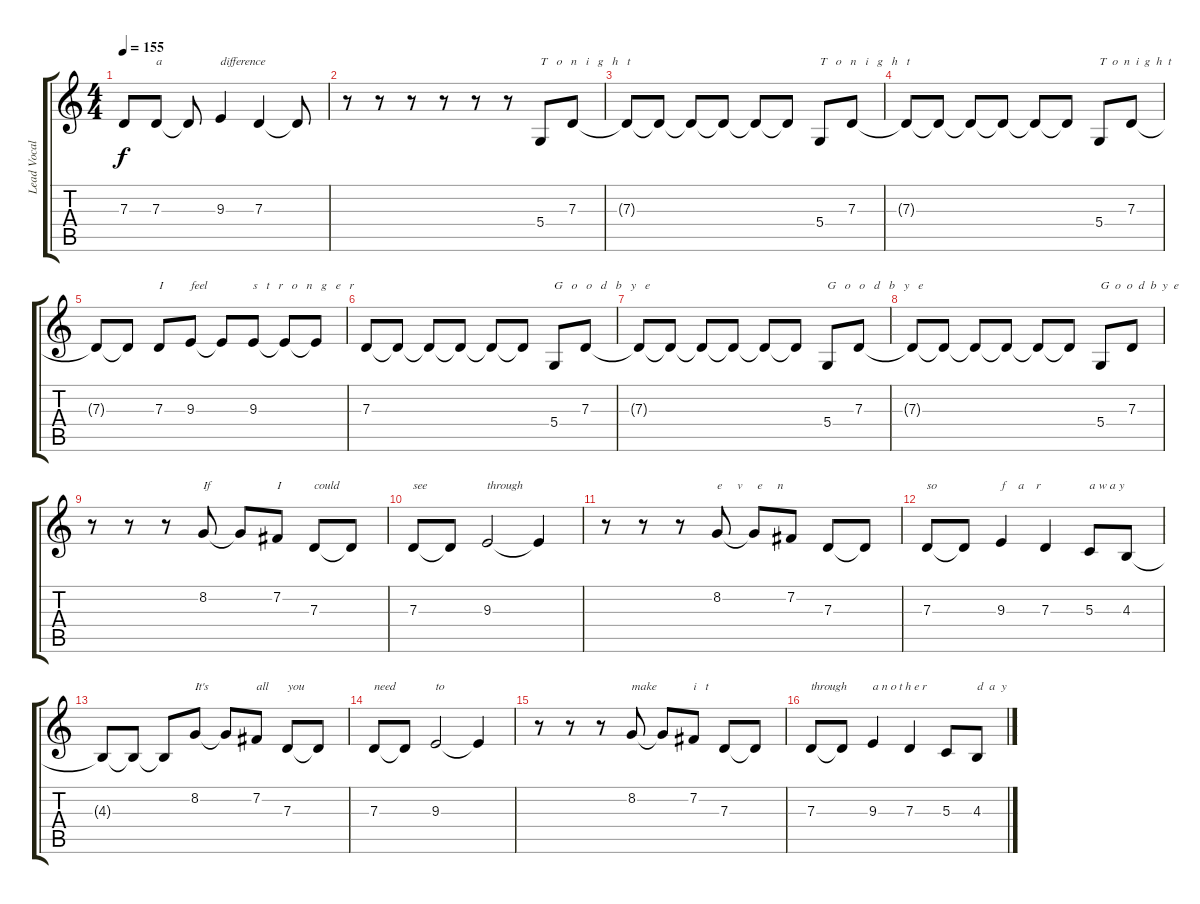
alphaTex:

\track ("Lead Vocal" "Lead Vocal") {instrument oboe}
\staff {score tabs}
\tuning (E4 B3 G3 D3 A2 E2) {hide}
\ts (4 4)
\tempo 155
\clef g2
\ks c
7.3{t}.8{dy f} 7.3.8{txt "a"} 7.3{t}.8 9.3.4{txt "difference"} 7.3.4 7.3{t}.8 |
r.8 r.8 r.8 r.8 r.8 r.8 5.4.8{txt "T   o   n   i   g   h   t "} 7.3.8 |
7.3{t}.8 7.3{t}.8 7.3{t}.8 7.3{t}.8 7.3{t}.8 7.3{t}.8 5.4.8{txt "T   o   n   i   g   h   t"} 7.3.8 |
7.3{t}.8 7.3{t}.8 7.3{t}.8 7.3{t}.8 7.3{t}.8 7.3{t}.8 5.4.8{txt "T  o  n  i  g  h  t"} 7.3.8 |
7.3{t}.8 7.3{t}.8 7.3.8{txt "I"} 9.3.8{txt "feel"} 9.3{t}.8 9.3.8{txt "s   t   r   o   n   g   e   r"} 9.3{t}.8 9.3{t}.8 |
7.3.8 7.3{t}.8 7.3{t}.8 7.3{t}.8 7.3{t}.8 7.3{t}.8 5.4.8{txt "G   o   o   d   b   y   e"} 7.3.8 |
7.3{t}.8 7.3{t}.8 7.3{t}.8 7.3{t}.8 7.3{t}.8 7.3{t}.8 5.4.8{txt "G   o   o   d   b   y   e"} 7.3.8 |
7.3{t}.8 7.3{t}.8 7.3{t}.8 7.3{t}.8 7.3{t}.8 7.3{t}.8 5.4.8{txt "G  o  o  d  b  y  e"} 7.3.8 |
r.8 r.8 r.8 8.2.8{txt "If"} 8.2{t}.8 7.2.8{txt "I"} 7.3.8{txt "could"} 7.3{t}.8 |
7.3.8{txt "see"} 7.3{t}.8 9.3.2{txt "through"} 9.3{t}.4 |
r.8 r.8 r.8 8.2.8{txt "e     v     e     n"} 8.2{t}.8 7.2.8 7.3.8 7.3{t}.8 |
7.3.8{txt "so"} 7.3{t}.8 9.3.4{txt "f    a    r"} 7.3.4 5.3.8{txt "a w a y"} 4.3.8 |
4.3{t}.8 4.3{t}.8 4.3{t}.8 8.2.8{txt "It's"} 8.2{t}.8 7.2.8{txt "all"} 7.3.8{txt "you"} 7.3{t}.8 |
7.3.8{txt "need"} 7.3{t}.8 9.3.2{txt "to"} 9.3{t}.4 |
r.8 r.8 r.8 8.2.8{txt "make"} 8.2{t}.8 7.2.8{txt "i   t"} 7.3.8 7.3{t}.8 |
7.3.8{txt "through"} 7.3{t}.8 9.3.4{txt "a n o t h e r"} 7.3.4 5.3.8 4.3.8{txt "d  a  y"}
